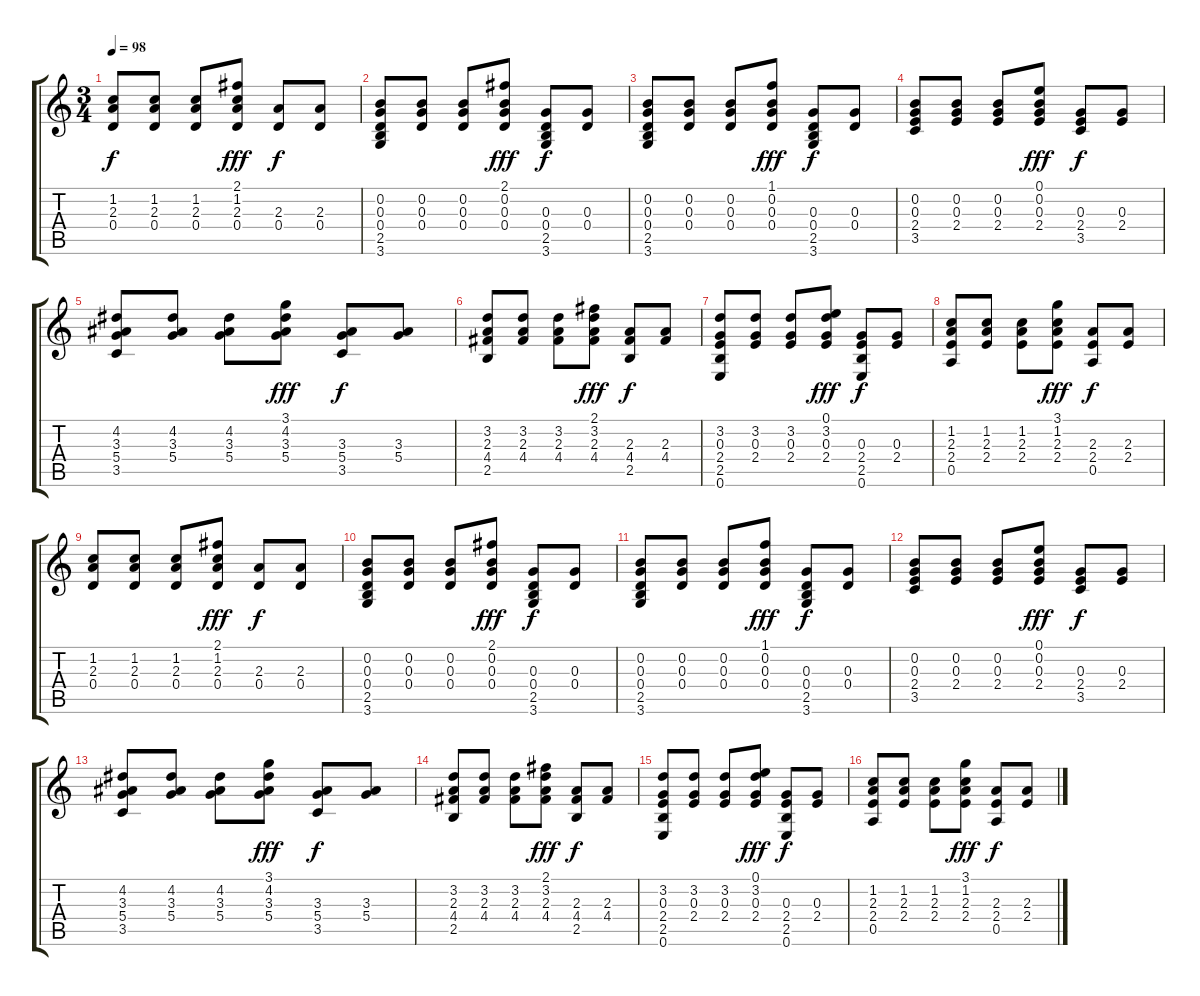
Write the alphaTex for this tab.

\track "" {instrument acousticguitarsteel}
\staff {score tabs}
\tuning (E4 B3 G3 D3 A2 E2) {hide}
\ts (3 4)
\tempo 98
\clef g2
\ks c
(1.2 2.3 0.4).8{dy f} (1.2 2.3 0.4).8 (1.2 2.3 0.4).8 (2.1 1.2 2.3 0.4).8{dy fff} (2.3 0.4).8{dy f} (2.3 0.4).8 |
(0.2 0.3 0.4 2.5 3.6).8 (0.2 0.3 0.4).8 (0.2 0.3 0.4).8 (2.1 0.2 0.3 0.4).8{dy fff} (0.3 0.4 2.5 3.6).8{dy f} (0.3 0.4).8 |
(0.2 0.3 0.4 2.5 3.6).8 (0.2 0.3 0.4).8 (0.2 0.3 0.4).8 (1.1 0.2 0.3 0.4).8{dy fff} (0.3 0.4 2.5 3.6).8{dy f} (0.3 0.4).8 |
(0.2 0.3 2.4 3.5).8 (0.2 0.3 2.4).8 (0.2 0.3 2.4).8 (0.1 0.2 0.3 2.4).8{dy fff} (0.3 2.4 3.5).8{dy f} (0.3 2.4).8 |
(4.2 3.3 5.4 3.5).8 (4.2 3.3 5.4).8 (4.2 3.3 5.4).8 (3.1 4.2 3.3 5.4).8{dy fff} (3.3 5.4 3.5).8{dy f} (3.3 5.4).8 |
(3.2 2.3 4.4 2.5).8 (3.2 2.3 4.4).8 (3.2 2.3 4.4).8 (2.1 3.2 2.3 4.4).8{dy fff} (2.3 4.4 2.5).8{dy f} (2.3 4.4).8 |
(3.2 0.3 2.4 2.5 0.6).8 (3.2 0.3 2.4).8 (3.2 0.3 2.4).8 (0.1 3.2 0.3 2.4).8{dy fff} (0.3 2.4 2.5 0.6).8{dy f} (0.3 2.4).8 |
(1.2 2.3 2.4 0.5).8 (1.2 2.3 2.4).8 (1.2 2.3 2.4).8 (3.1 1.2 2.3 2.4).8{dy fff} (2.3 2.4 0.5).8{dy f} (2.3 2.4).8 |
(1.2 2.3 0.4).8 (1.2 2.3 0.4).8 (1.2 2.3 0.4).8 (2.1 1.2 2.3 0.4).8{dy fff} (2.3 0.4).8{dy f} (2.3 0.4).8 |
(0.2 0.3 0.4 2.5 3.6).8 (0.2 0.3 0.4).8 (0.2 0.3 0.4).8 (2.1 0.2 0.3 0.4).8{dy fff} (0.3 0.4 2.5 3.6).8{dy f} (0.3 0.4).8 |
(0.2 0.3 0.4 2.5 3.6).8 (0.2 0.3 0.4).8 (0.2 0.3 0.4).8 (1.1 0.2 0.3 0.4).8{dy fff} (0.3 0.4 2.5 3.6).8{dy f} (0.3 0.4).8 |
(0.2 0.3 2.4 3.5).8 (0.2 0.3 2.4).8 (0.2 0.3 2.4).8 (0.1 0.2 0.3 2.4).8{dy fff} (0.3 2.4 3.5).8{dy f} (0.3 2.4).8 |
(4.2 3.3 5.4 3.5).8 (4.2 3.3 5.4).8 (4.2 3.3 5.4).8 (3.1 4.2 3.3 5.4).8{dy fff} (3.3 5.4 3.5).8{dy f} (3.3 5.4).8 |
(3.2 2.3 4.4 2.5).8 (3.2 2.3 4.4).8 (3.2 2.3 4.4).8 (2.1 3.2 2.3 4.4).8{dy fff} (2.3 4.4 2.5).8{dy f} (2.3 4.4).8 |
(3.2 0.3 2.4 2.5 0.6).8 (3.2 0.3 2.4).8 (3.2 0.3 2.4).8 (0.1 3.2 0.3 2.4).8{dy fff} (0.3 2.4 2.5 0.6).8{dy f} (0.3 2.4).8 |
(1.2 2.3 2.4 0.5).8 (1.2 2.3 2.4).8 (1.2 2.3 2.4).8 (3.1 1.2 2.3 2.4).8{dy fff} (2.3 2.4 0.5).8{dy f} (2.3 2.4).8
